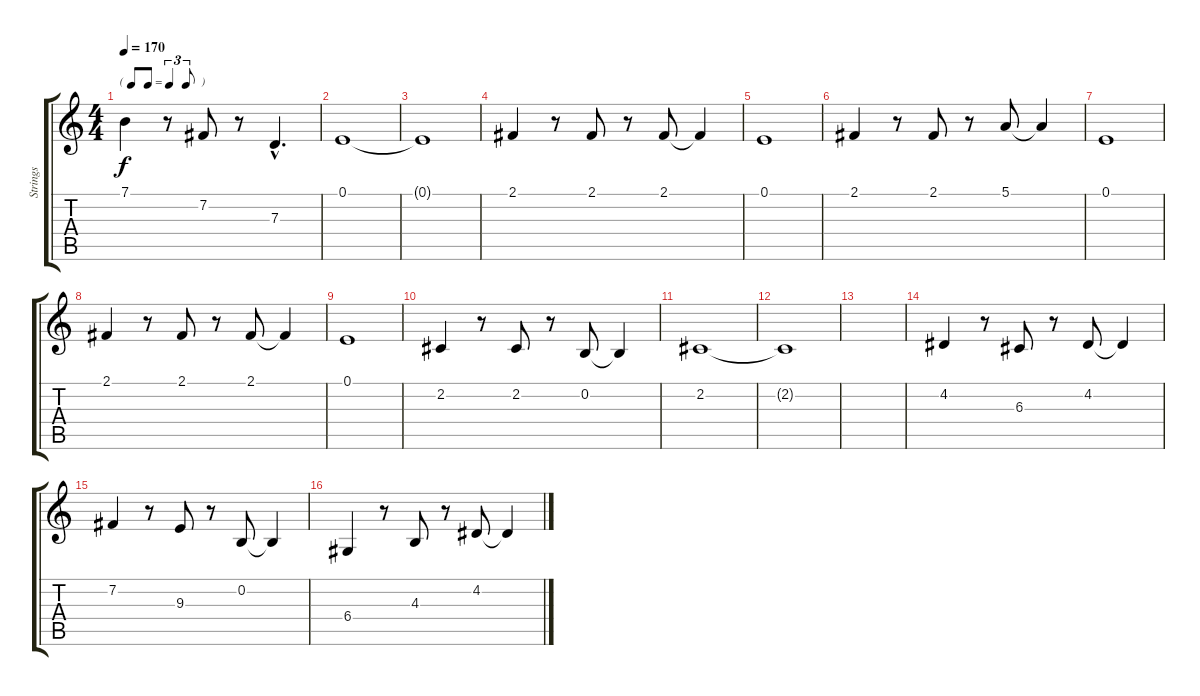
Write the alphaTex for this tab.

\track ("Strings" "Strings") {instrument stringensemble1}
\staff {score tabs}
\tuning (E4 B3 G3 D3 A2 E2) {hide}
\ts (4 4)
\tf triplet8th
\tempo 170
\clef g2
\ks c
7.1.4{dy f} r.8 7.2.8 r.8 7.3{hac}.4{d} |
0.1.1 |
0.1{t}.1 |
2.1.4 r.8 2.1.8 r.8 2.1.8 2.1{t}.4 |
0.1.1 |
2.1.4 r.8 2.1.8 r.8 5.1.8 5.1{t}.4 |
0.1.1 |
2.1.4 r.8 2.1.8 r.8 2.1.8 2.1{t}.4 |
0.1.1 |
2.2.4 r.8 2.2.8 r.8 0.2.8 0.2{t}.4 |
2.2.1 |
2.2{t}.1 |
|
4.2.4 r.8 6.3.8 r.8 4.2.8 4.2{t}.4 |
7.2.4 r.8 9.3.8 r.8 0.2.8 0.2{t}.4 |
6.4.4 r.8 4.3.8 r.8 4.2.8 4.2{t}.4
